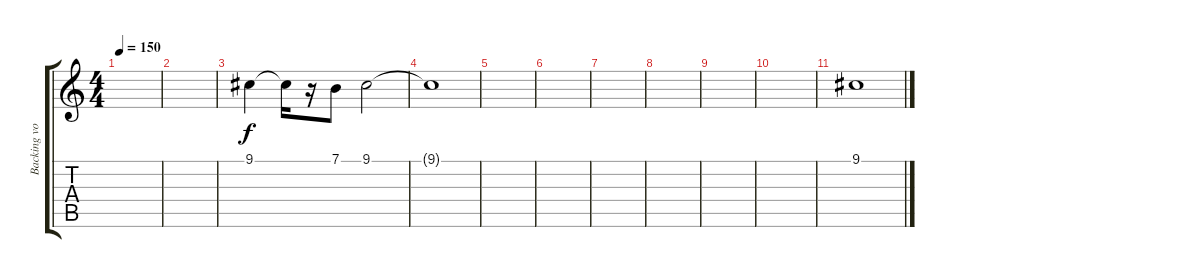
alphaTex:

\track ("Backing vocals" "Backing vo") {instrument lead2sawtooth}
\staff {score tabs}
\tuning (E4 B3 G3 D3 A2 E2) {hide}
\ts (4 4)
\tempo 150
\clef g2
\ks c
|
|
9.1.4 9.1{t}.16 r.16 7.1.8 9.1.2 |
9.1{t}.1 |
|
|
|
|
|
|
9.1.1
